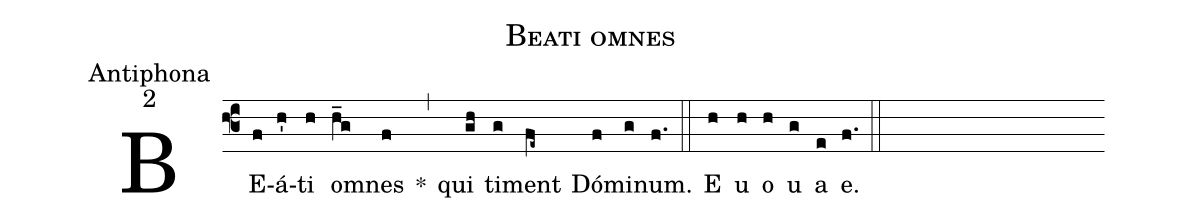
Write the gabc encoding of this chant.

name:Beati omnes;
office-part:Antiphona;
mode:2;
%%
(f3) BE(f)á(h')ti(h) o(h_g)mnes(f) *(,) qui(gh) ti(g)ment(fe~) Dó(f)mi(g)num.(f.) (::) <eu>E(h) u(h) o(h) u(g) a(e) e.</eu>(f.) (::)
